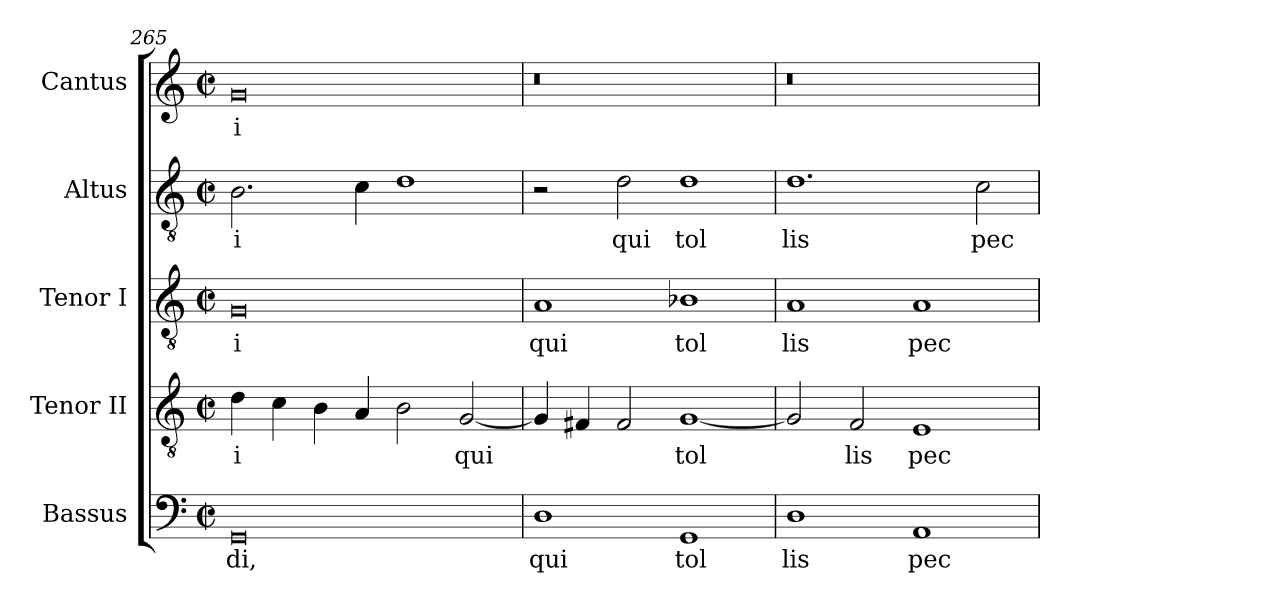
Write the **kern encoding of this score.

**kern	**text	**kern	**text	**kern	**text	**kern	**text	**kern	**text
*part5	*part5	*part4	*part4	*part3	*part3	*part2	*part2	*part1	*part1
*staff5	*staff5	*staff4	*staff4	*staff3	*staff3	*staff2	*staff2	*staff1	*staff1
*I"Bassus	*	*I"Tenor II	*	*I"Tenor I	*	*I"Altus	*	*I"Cantus	*
*I'B	*	*I'T II	*	*I'T I	*	*I'A	*	*I'C	*
*clefF4	*	*clefGv2	*	*clefGv2	*	*clefGv2	*	*clefG2	*
*k[]	*	*k[]	*	*k[]	*	*k[]	*	*k[]	*
*C:	*	*C:	*	*C:	*	*C:	*	*C:	*
*M2/2	*	*M2/2	*	*M2/2	*	*M2/2	*	*M2/2	*
*met(c|)	*	*met(c|)	*	*met(c|)	*	*met(c|)	*	*met(c|)	*
=265	=265	=265	=265	=265	=265	=265	=265	=265	=265
!	!LO:LY:b:cj	!	!LO:LY:b:cj	!	!LO:LY:b:cj	!	!LO:LY:b:cj	!	!LO:LY:b:cj
0GG	di,	4d\	i	0G	-i	2.B\	i	0g	i
!	!	!	!LO:LY:b:cj	!	!	!	!	!	!
.	.	4c\	.	.	.	.	.	.	.
!	!	!	!LO:LY:b:cj	!	!	!	!	!	!
.	.	4B\	.	.	.	.	.	.	.
!	!	!	!LO:LY:b:cj	!	!	!	!LO:LY:b:cj	!	!
.	.	4A/	.	.	.	4c\	.	.	.
!	!	!	!LO:LY:b:cj	!	!	!	!LO:LY:b:cj	!	!
.	.	2B\	.	.	.	1d	.	.	.
!	!	!	!LO:LY:b:cj	!	!	!	!	!	!
.	.	[<2G/	qui	.	.	.	.	.	.
!!LO:LB:g=z
=266	=266	=266	=266	=266	=266	=266	=266	=266	=266
!	!LO:LY:b:cj	!	!LO:LY:b:cj	!	!LO:LY:b:cj	!	!	!	!
1D	qui	4G/]	.	1A	qui	2r	.	0r	.
!	!	!	!LO:LY:b:cj	!	!	!	!	!	!
.	.	4F#X/	.	.	.	.	.	.	.
!	!	!	!LO:LY:b:cj	!	!	!	!LO:LY:b:cj	!	!
.	.	2F#/	.	.	.	2d\	qui	.	.
!	!LO:LY:b:cj	!	!LO:LY:b:cj	!	!LO:LY:b:cj	!	!LO:LY:b:cj	!	!
1GG	tol	[<1G	tol	1B-X	tol	1d	tol	.	.
=267	=267	=267	=267	=267	=267	=267	=267	=267	=267
!	!LO:LY:b:cj	!	!LO:LY:b:cj	!	!LO:LY:b:cj	!	!LO:LY:b:cj	!	!
1D	lis	2G/]	.	1A	lis	1.d	lis	0r	.
!	!	!	!LO:LY:b:cj	!	!	!	!	!	!
.	.	2F/	lis	.	.	.	.	.	.
!	!LO:LY:b:cj	!	!LO:LY:b:cj	!	!LO:LY:b:cj	!	!	!	!
1AA	pec	1E	pec	1A	pec	.	.	.	.
!	!	!	!	!	!	!	!LO:LY:b:cj	!	!
.	.	.	.	.	.	2c\	pec	.	.
=	=	=	=	=	=	=	=	=	=
*-	*-	*-	*-	*-	*-	*-	*-	*-	*-
